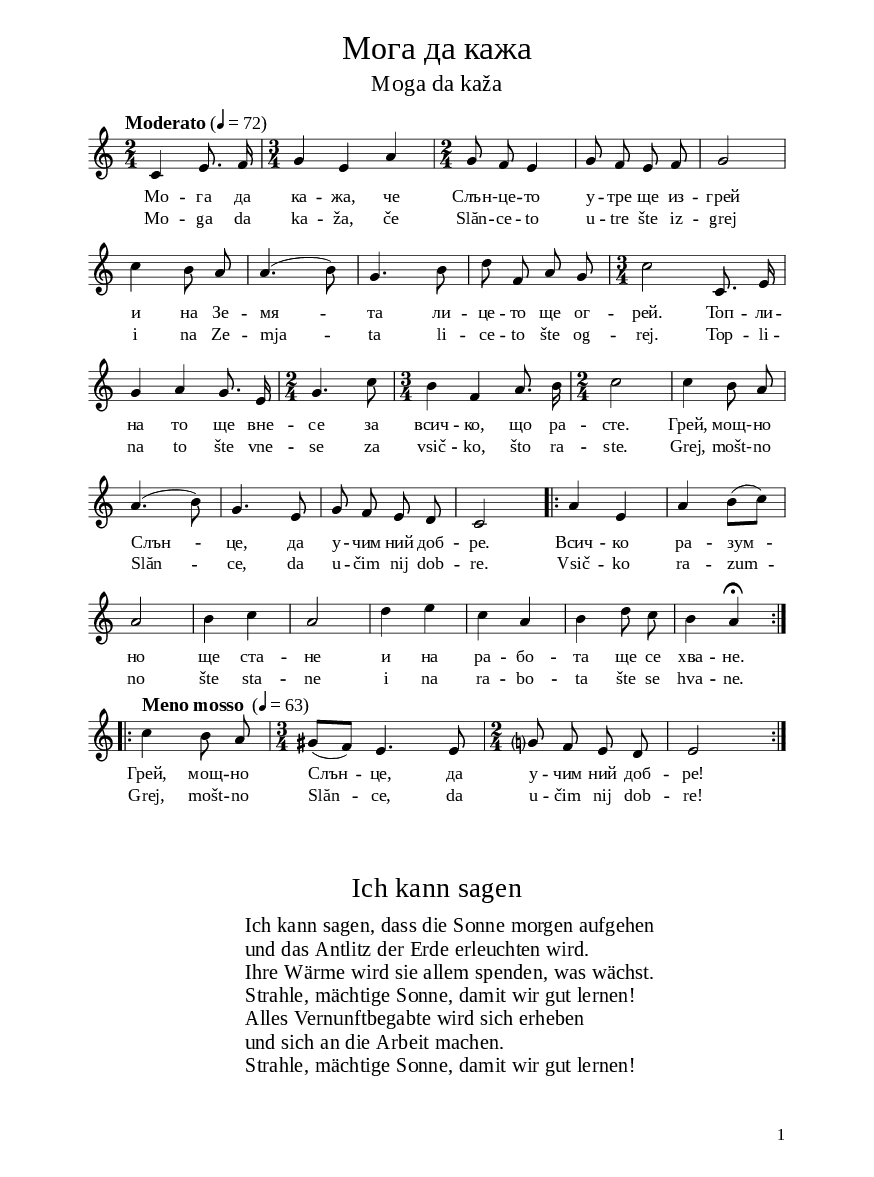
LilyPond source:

\version "2.24.4"

% include paper part and global functions
\include "include/globals.ily"

\bookpart {
  \label #'ref108
  \tocItem \markup "Мога да кажа – Moga da kaža"
  \include "include/bookpart-paper.ily"
  \score {
    \include "include/score-layout.ily"

    \new Voice \relative c' {
      \clef treble
      \key c \major
      \time 2/4
      \tempoFunc "Moderato" 4 "72"

      \autoBeamOff
      c4 e8. f16 |\time 3/4  g4 e  a4 |\time 2/4  g8 f8 e4 |  g8 f e f |

      g2 | \break c4 b8 a8 | a4. (b8) | g4. b8 | d8 f, a g |


      \time 3/4 c2 c,8. e16 | \break g4 a g8. e16 | \time 2/4 g4. c8 |

      \time 3/4  b4  f4  a8.  b16 | \time 2/4  | c2 | c4  b8  a8 | \break a4. (  b8 )  |

      g4.  e8 |  g8  f8  e8  d8 | c2
      | \bar ".|:"  \key a \minor a'4  e4  |
      a4  b8 ( [  c8 ) ] | \break  a2 | b4  c4 | a2 | d4  e4  |
      c4  a4 | b4  d8  c8 |  b4  a4 ^\fermata


      \tempoFunc "Meno mosso " 4 "63"| \break  \bar ":|.|:" c4  b8  a8 |

      \time 3/4  | gis8 ( [  f8 ) ]  e4.  e8 | \time 2/4  | g?8  f8  e8  d8 | e2
      \bar ":|."

    }

    \addlyrics {
      Мо -- га да ка -- жа,

      че Слън -- "-це" -- то у -- тре ще из -- грей

      и на Зе -- мя -- та ли -- це -- то ще ог -- рей.

      Топ -- ли -- на то ще вне -- се

      за всич -- ко, що ра -- сте.

      Грей, "мощ-" -- но Слън -- це,

      да у -- чим ний доб -- ре.

      Всич -- ко ра  -- зум  -- но ще

      ста  -- не и на ра  -- бо  -- та ще

      се хва  -- не. Грей, мощ  -- но Слън

      -- це, да у  -- чим ний доб  --
      ре!
    }

    \addlyrics {
      Mo -- ga da ka -- ža,

      če Slăn -- ce -- to u -- tre šte iz -- grej

      i na Ze -- mja -- ta li -- ce -- to šte og -- rej.

      Top -- li -- na to šte vne -- se

      za vsič -- ko, što ra -- ste.

      Grej, "mošt-" -- no Slăn -- ce,

      da u -- čim nij dob -- re.

      Vsič -- ko ra  -- zum  -- no šte

      sta  -- ne i na ra  -- bo  -- ta šte

      se hva  -- ne. Grej, mošt  -- no Slăn

      -- ce, da u  -- čim nij dob  --
      re!
    }

    \header {
      title = \titleFunc "Мога да кажа" "Moga da kaža"
    }

    \midi{}

  } % score

  %\markup \dc-one "D.C. al Fine"
  %

  % include foreign translation(s) of the song

  \markup \vspace #3
  \version "2.24.4"

\markup \fill-line { \fontsize #deTitleFontSize "Ich kann sagen" }

\markup \null
\markup \null
\markup \abs-fontsize #10 {
  \hspace #20
  \override #`(baseline-skip . ,deCoupletBaselineSkip)

  \column { 
    \line { " " Ich kann sagen,  dass die Sonne morgen aufgehen }

    \line { " " und das Antlitz der Erde erleuchten wird.}

    \line { " " Ihre Wärme wird sie allem spenden, was wächst.}

    \line { " " Strahle, mächtige Sonne, damit wir gut lernen!}
 
    \line { " " Alles Vernunftbegabte wird sich erheben}

    \line { " " und sich an die Arbeit machen. }

    \line { " " Strahle, mächtige Sonne, damit wir gut lernen!}



  }


}


} % bookpart
